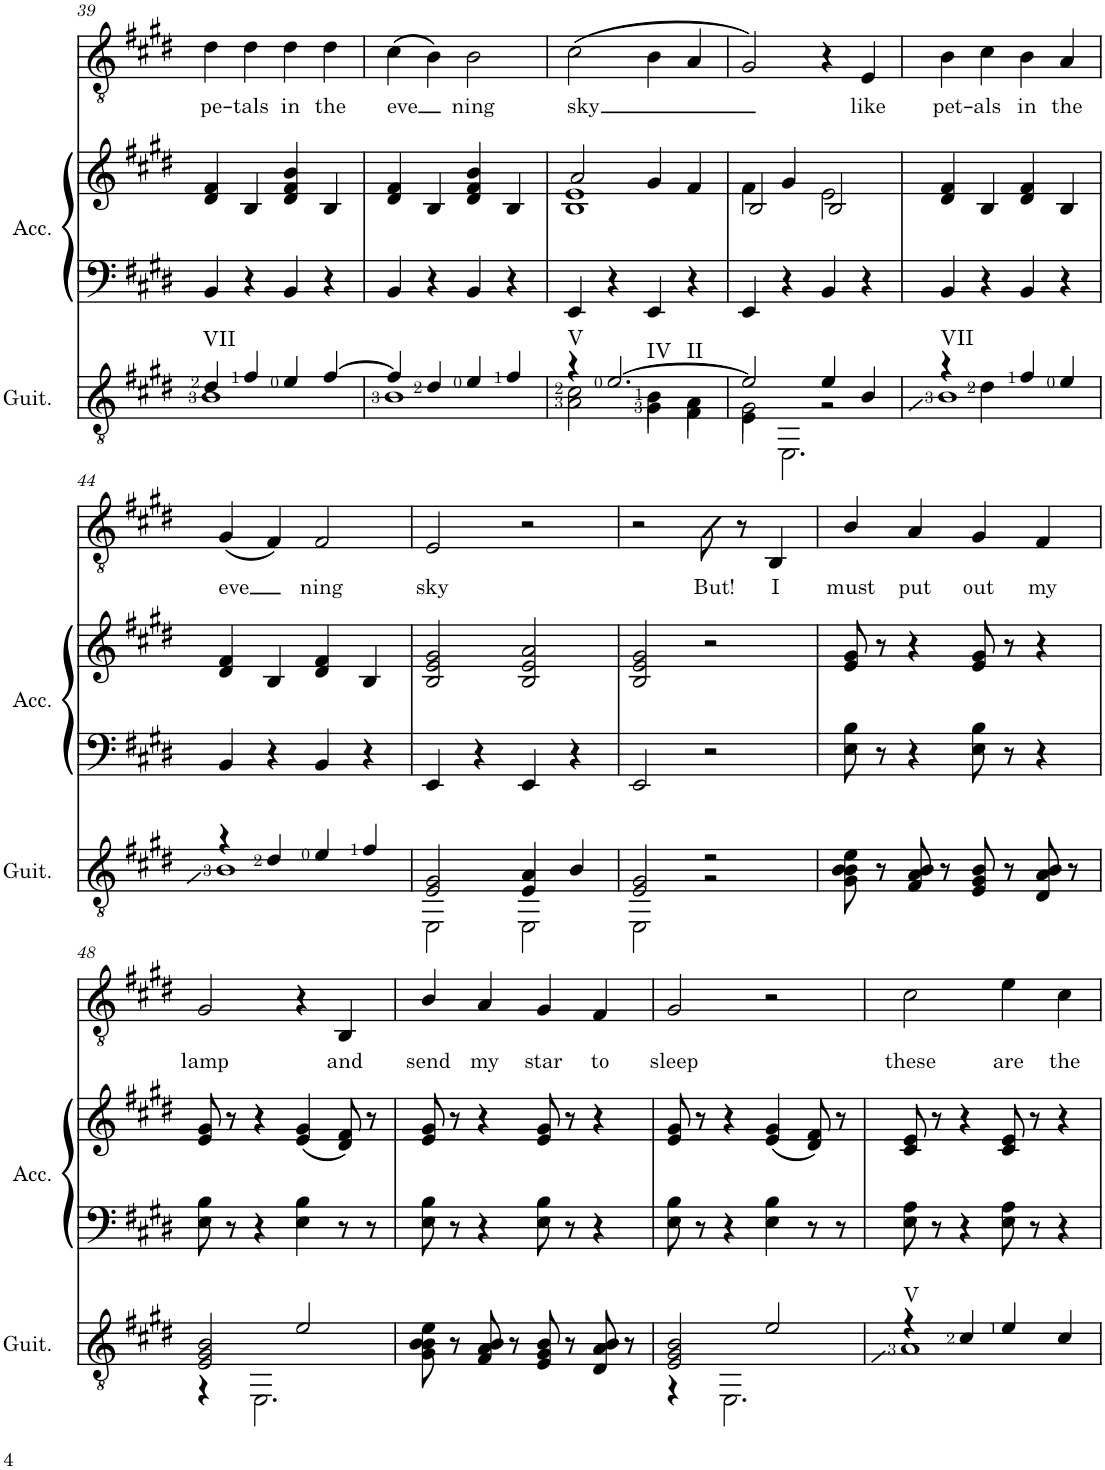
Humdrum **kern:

**kern	**kern	**kern	**kern	**text
*part3	*part2	*part2	*part1	*part1
*staff4	*staff3	*staff2	*staff1	*staff1
*I"Guitar	*I"Accordion	*	*I"Voice 1	*
*I'Guit.	*I'Acc.	*	*	*
!!LO:PB:g=z
*clefGv2	*clefF4	*clefG2	*clefGv2	*
*k[f#c#g#d#]	*k[f#c#g#d#]	*k[f#c#g#d#]	*k[f#c#g#d#]	*
*E:	*E:	*E:	*E:	*
*M4/4	*M4/4	*M4/4	*M4/4	*
=39	=39	=39	=39	=39
*^	*	*	*	*
!LO:TX:a:t=VII	!	!	!	!	!
!	!	!	!	!	!LO:LY:b
4d#/	1B	4BB/	4d#/ 4f#/	4d#\	pe-
!	!	!	!	!	!LO:LY:b
4f#/	.	4r	4B/	4d#\	-tals
!	!	!	!	!	!LO:LY:b
4e/	.	4BB/	4d#/ 4f#/ 4b/	4d#\	in
!	!	!	!	!	!LO:LY:b
[4f#/	.	4r	4B/	4d#\	the
=40	=40	=40	=40	=40	=40
!	!	!	!	!	!LO:LY:b
4f#/]	1B	4BB/	4d#/ 4f#/	(4c#\	eve
4d#/	.	4r	4B/	4B\)	.
!	!	!	!	!	!LO:LY:b
4e/	.	4BB/	4d#/ 4f#/ 4b/	2B\	ning
4f#/	.	4r	4B/	.	.
=41	=41	=41	=41	=41	=41
*	*^	*	*^	*	*
!LO:TX:a:t=V	!	!	!	!	!	!	!
!	!	!	!	!	!	!	!LO:LY:b
4r	2c#\	2A\	4EE/	1B 1e	2a/	(2c#\	sky
[2.e/	.	.	4r	.	.	.	.
!	!LO:TX:a:t=IV	!	!	!	!	!	!
.	4B\	4G#\	4EE/	.	4g#/	4B\	.
!	!LO:TX:a:t=II	!	!	!	!	!	!
.	4A\	4F#\	4r	.	4f#/	4A/	.
=42	=42	=42	=42	=42	=42	=42	=42
2e/]	2G#\	4E\	4EE/	2B/	4f#\	2G#/)	.
.	.	2.EE\	4r	.	4g#/	.	.
4e/	2r	.	4BB/	2B/	2e\	4r	.
!	!	!	!	!	!	!	!LO:LY:b
4B/	.	.	4r	.	.	4E/	like
*	*v	*v	*	*v	*v	*	*
=43	=43	=43	=43	=43	=43
!LO:TX:a:t=VII	!	!	!	!	!
!	!	!	!	!	!LO:LY:b
4r	1B	4BB/	4d#/ 4f#/	4B\	pet-
!	!	!	!	!	!LO:LY:b
4d#\	.	4r	4B/	4c#\	-als
!	!	!	!	!	!LO:LY:b
4f#/	.	4BB/	4d#/ 4f#/	4B\	in
!	!	!	!	!	!LO:LY:b
4e/	.	4r	4B/	4A/	the
!!LO:LB:g=z
=44	=44	=44	=44	=44	=44
!	!	!	!	!	!LO:LY:b
4r	1B	4BB/	4d#/ 4f#/	(4G#/	eve
4d#/	.	4r	4B/	4F#/)	.
!	!	!	!	!	!LO:LY:b
4e/	.	4BB/	4d#/ 4f#/	2F#/	ning
4f#/	.	4r	4B/	.	.
=45	=45	=45	=45	=45	=45
!	!	!	!	!	!LO:LY:b
2E/ 2G#/	2EE\	4EE/	2B/ 2e/ 2g#/	2E/	sky
.	.	4r	.	.	.
4E/ 4A/	2EE\	4EE/	2B/ 2e/ 2a/	2r	.
4B/	.	4r	.	.	.
=46	=46	=46	=46	=46	=46
2E/ 2G#/	2EE\	2EE/	2B/ 2e/ 2g#/	2r	.
!	!	!	!	!	!LO:LY:b
2r	2r	2r	2r	8E\	But!
.	.	.	.	8r	.
!	!	!	!	!	!LO:LY:b
.	.	.	.	4BB/	I
*v	*v	*	*	*	*
=47	=47	=47	=47	=47
!	!	!	!	!LO:LY:b
8G#\ 8B\ 8B\ 8e\	8E\ 8B\	8e/ 8g#/	4B/	must
8r	8r	8r	.	.
!	!	!	!	!LO:LY:b
8F#/ 8A/ 8B/	4r	4r	4A/	put
8r	.	.	.	.
!	!	!	!	!LO:LY:b
8E/ 8G#/ 8B/	8E\ 8B\	8e/ 8g#/	4G#/	out
8r	8r	8r	.	.
!	!	!	!	!LO:LY:b
8D#/ 8A/ 8B/	4r	4r	4F#/	my
8r	.	.	.	.
!!LO:LB:g=z
=48	=48	=48	=48	=48
*^	*	*	*	*
!	!	!	!	!	!LO:LY:b
2E/ 2G#/ 2B/	4r	8E\ 8B\	8e/ 8g#/	2G#/	lamp
.	.	8r	8r	.	.
.	2.EE\	4r	4r	.	.
2e/	.	4E\ 4B\	(4e/ 4g#/	4r	.
!	!	!	!	!	!LO:LY:b
.	.	8r	8d#/ 8f#/)	4BB/	and
.	.	8r	8r	.	.
*v	*v	*	*	*	*
=49	=49	=49	=49	=49
!	!	!	!	!LO:LY:b
8G#\ 8B\ 8B\ 8e\	8E\ 8B\	8e/ 8g#/	4B/	send
8r	8r	8r	.	.
!	!	!	!	!LO:LY:b
8F#/ 8A/ 8B/	4r	4r	4A/	my
8r	.	.	.	.
!	!	!	!	!LO:LY:b
8E/ 8G#/ 8B/	8E\ 8B\	8e/ 8g#/	4G#/	star
8r	8r	8r	.	.
!	!	!	!	!LO:LY:b
8D#/ 8A/ 8B/	4r	4r	4F#/	to
8r	.	.	.	.
=50	=50	=50	=50	=50
*^	*	*	*	*
!	!	!	!	!	!LO:LY:b
2E/ 2G#/ 2B/	4r	8E\ 8B\	8e/ 8g#/	2G#/	sleep
.	.	8r	8r	.	.
.	2.EE\	4r	4r	.	.
2e/	.	4E\ 4B\	(4e/ 4g#/	2r	.
.	.	8r	8d#/ 8f#/)	.	.
.	.	8r	8r	.	.
=51	=51	=51	=51	=51	=51
!LO:TX:a:t=V	!	!	!	!	!
!	!	!	!	!	!LO:LY:b
4r	1A	8E\ 8A\	8c#/ 8e/	2c#\	these
.	.	8r	8r	.	.
4c#/	.	4r	4r	.	.
!	!	!	!	!	!LO:LY:b
4e/	.	8E\ 8A\	8c#/ 8e/	4e\	are
.	.	8r	8r	.	.
!	!	!	!	!	!LO:LY:b
4c#/	.	4r	4r	4c#\	the
*v	*v	*	*	*	*
=	=	=	=	=
*-	*-	*-	*-	*-
